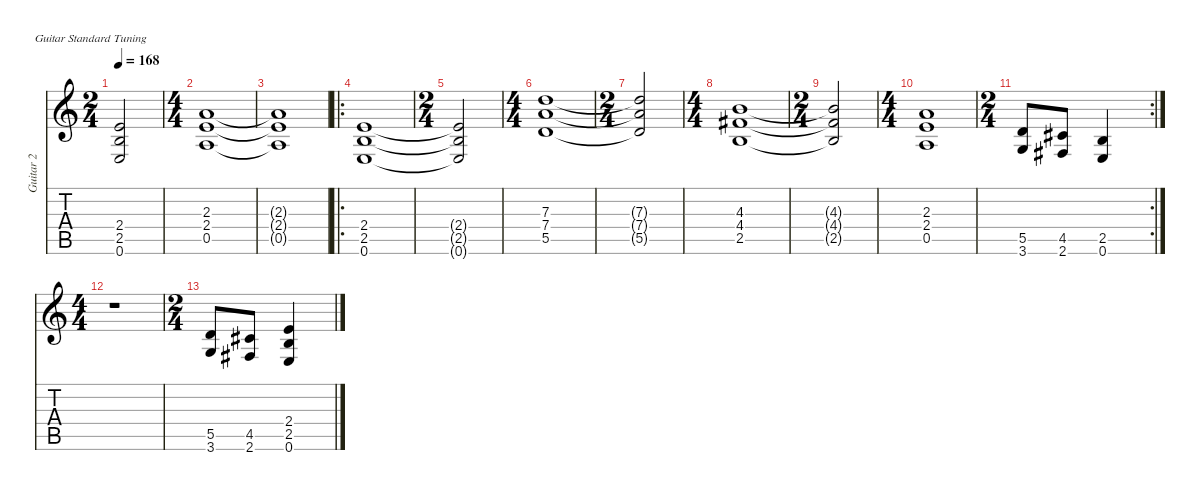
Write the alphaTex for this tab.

\defaultSystemsLayout 4
\hideDynamics
\bracketExtendMode nobrackets
\firstSystemTrackNameMode fullname
\otherSystemsTrackNameOrientation horizontal
\track ("Guitar 2" "dist.guit.") {instrument distortionguitar}
\staff {score tabs}
\tuning (E4 B3 G3 D3 A2 E2)
\ts (2 4)
\beaming (8 2 2)
\tempo 168
\clef g2
\ks c
(2.4{t} 2.5{t} 0.6{t}).2{dy f beam Up} |
\ts (4 4)
\beaming (8 2 2 2 2)
(2.3 2.4 0.5).1{beam Up} |
(2.3{t} 2.4{t} 0.5{t}).1{beam Up} |
\ro
(2.4 2.5 0.6).1{beam Up} |
\ts (2 4)
\beaming (8 2 2)
(2.4{t} 2.5{t} 0.6{t}).2{beam Up} |
\ts (4 4)
\beaming (8 2 2 2 2)
(7.3 7.4 5.5).1{beam Up} |
\ts (2 4)
\beaming (8 2 2)
(7.3{t} 7.4{t} 5.5{t}).2{beam Up} |
\ts (4 4)
\beaming (8 2 2 2 2)
(4.3 4.4{acc #} 2.5).1{beam Up} |
\ts (2 4)
\beaming (8 2 2)
(4.3{t} 4.4{t acc #} 2.5{t}).2{beam Up} |
\ts (4 4)
\beaming (8 2 2 2 2)
(2.3 2.4 0.5).1{beam Up} |
\rc 2
\ts (2 4)
\beaming (8 2 2)
(5.5 3.6).8{beam Up} (4.5{acc #} 2.6{acc #}).8{beam Up} (2.5 0.6).4{beam Up} |
\ts (4 4)
\beaming (8 2 2 2 2)
r.1{beam Down} |
\ts (2 4)
\beaming (8 2 2)
(5.5 3.6).8{beam Up} (4.5{acc #} 2.6{acc #}).8{beam Up} (2.4 2.5 0.6).4{beam Up}
